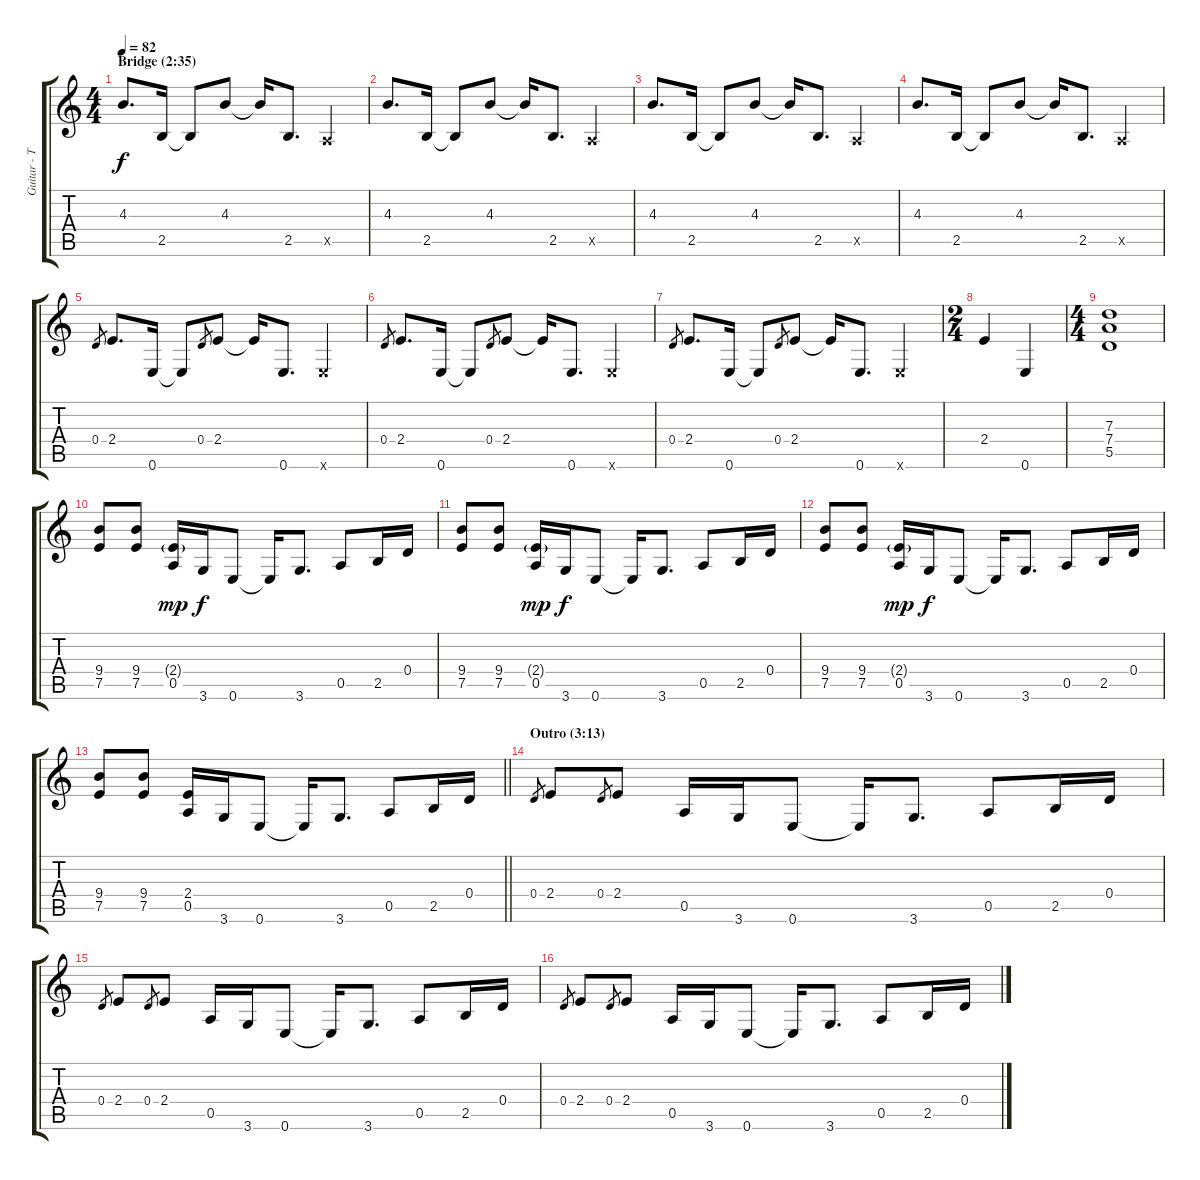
\track ("Guitar - Tom" "Guitar - T") {instrument distortionguitar}
\staff {score tabs}
\tuning (E4 B3 G3 D3 A2 E2) {hide}
\ts (4 4)
\section ("" "Bridge (2:35)")
\tempo 82
\clef g2
\ks c
4.3.8{d dy f} 2.5.16 2.5{t}.8 4.3.8 4.3{t}.16 2.5.8{d} 0.5{x}.4 |
4.3.8{d} 2.5.16 2.5{t}.8 4.3.8 4.3{t}.16 2.5.8{d} 0.5{x}.4 |
4.3.8{d} 2.5.16 2.5{t}.8 4.3.8 4.3{t}.16 2.5.8{d} 0.5{x}.4 |
4.3.8{d} 2.5.16 2.5{t}.8 4.3.8 4.3{t}.16 2.5.8{d} 0.5{x}.4 |
0.4.8{gr} 2.4.8{d} 0.6.16 0.6{t}.8 0.4.8{gr} 2.4.8 2.4{t}.16 0.6.8{d} 0.6{x}.4 |
0.4.8{gr} 2.4.8{d} 0.6.16 0.6{t}.8 0.4.8{gr} 2.4.8 2.4{t}.16 0.6.8{d} 0.6{x}.4 |
0.4.8{gr} 2.4.8{d} 0.6.16 0.6{t}.8 0.4.8{gr} 2.4.8 2.4{t}.16 0.6.8{d} 0.6{x}.4 |
\ts (2 4)
2.4.4 0.6.4 |
\ts (4 4)
(7.3 7.4 5.5).1{volume 10} |
(9.4 7.5).8{balance 0} (9.4 7.5).8 (2.4{g} 0.5).16{dy mp} 3.6.16{dy f} 0.6.8 0.6{t}.16 3.6.8{d} 0.5.8 2.5.16 0.4.16 |
(9.4 7.5).8 (9.4 7.5).8 (2.4{g} 0.5).16{dy mp} 3.6.16{dy f} 0.6.8 0.6{t}.16 3.6.8{d} 0.5.8 2.5.16 0.4.16 |
(9.4 7.5).8 (9.4 7.5).8 (2.4{g} 0.5).16{dy mp} 3.6.16{dy f} 0.6.8 0.6{t}.16 3.6.8{d} 0.5.8 2.5.16 0.4.16 |
\barLineRight lightlight
(9.4 7.5).8 (9.4 7.5).8 (2.4 0.5).16 3.6.16 0.6.8 0.6{t}.16 3.6.8{d} 0.5.8 2.5.16 0.4.16 |
\section ("" "Outro (3:13)")
0.4.8{gr} 2.4.8{balance 8} 0.4.8{gr} 2.4.8 0.5.16 3.6.16 0.6.8 0.6{t}.16 3.6.8{d} 0.5.8 2.5.16 0.4.16 |
0.4.8{gr} 2.4.8 0.4.8{gr} 2.4.8 0.5.16 3.6.16 0.6.8 0.6{t}.16 3.6.8{d} 0.5.8 2.5.16 0.4.16 |
0.4.8{gr} 2.4.8 0.4.8{gr} 2.4.8 0.5.16 3.6.16 0.6.8 0.6{t}.16 3.6.8{d} 0.5.8 2.5.16 0.4.16
